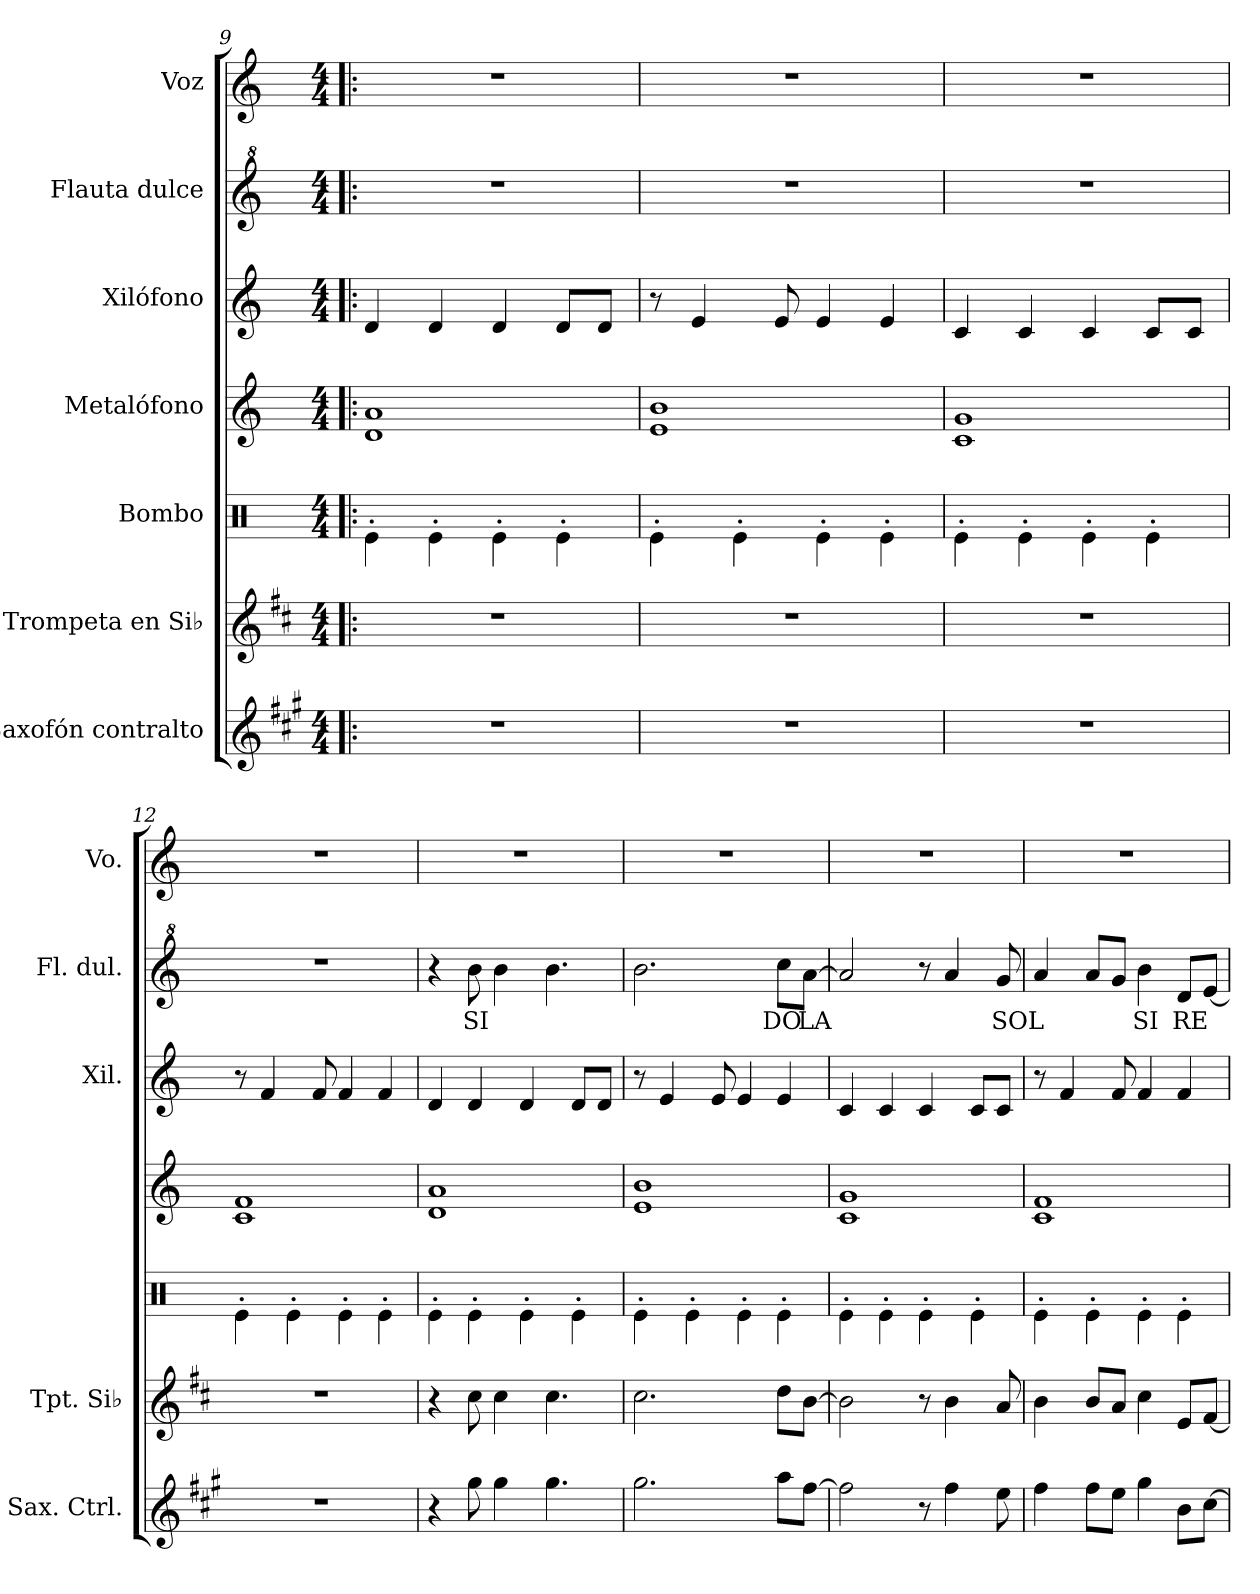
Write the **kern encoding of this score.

**kern	**kern	**kern	**kern	**kern	**kern	**text	**kern
*part7	*part6	*part5	*part4	*part3	*part2	*part2	*part1
*staff7	*staff6	*staff5	*staff4	*staff3	*staff2	*staff2	*staff1
*I"Saxofón contralto	*I"Trompeta en Si♭	*I"Bombo	*I"Metalófono	*I"Xilófono	*I"Flauta dulce	*	*I"Voz
*I'Sax. Ctrl.	*I'Tpt. Si♭	*	*	*I'Xil.	*I'Fl. dul.	*	*I'Vo.
*clefG2	*clefG2	*clefX	*clefG2	*clefG2	*clefG^2	*	*clefG2
*ITrd5c9	*ITrd1c2	*	*	*ITrd-7c-12	*	*	*
*k[]	*k[]	*k[]	*k[]	*k[]	*k[]	*	*k[]
*M4/4	*M4/4	*M4/4	*M4/4	*M4/4	*M4/4	*	*M4/4
=9!|:	=9!|:	=9!|:	=9!|:	=9!|:	=9!|:	=9!|:	=9!|:
1r	1r	4Re'\	1d 1a	4dd/	1r	.	1r
.	.	4Re'\	.	4dd/	.	.	.
.	.	4Re'\	.	4dd/	.	.	.
.	.	4Re'\	.	8dd/L	.	.	.
.	.	.	.	8dd/J	.	.	.
=10	=10	=10	=10	=10	=10	=10	=10
1r	1r	4Re'\	1e 1b	8r	1r	.	1r
.	.	.	.	4ee/	.	.	.
.	.	4Re'\	.	.	.	.	.
.	.	.	.	8ee/	.	.	.
.	.	4Re'\	.	4ee/	.	.	.
.	.	4Re'\	.	4ee/	.	.	.
!!LO:PB:g=z
=11	=11	=11	=11	=11	=11	=11	=11
1r	1r	4Re'\	1c 1g	4cc/	1r	.	1r
.	.	4Re'\	.	4cc/	.	.	.
.	.	4Re'\	.	4cc/	.	.	.
.	.	4Re'\	.	8cc/L	.	.	.
.	.	.	.	8cc/J	.	.	.
=12	=12	=12	=12	=12	=12	=12	=12
1r	1r	4Re'\	1c 1f	8r	1r	.	1r
.	.	.	.	4ff/	.	.	.
.	.	4Re'\	.	.	.	.	.
.	.	.	.	8ff/	.	.	.
.	.	4Re'\	.	4ff/	.	.	.
.	.	4Re'\	.	4ff/	.	.	.
=13	=13	=13	=13	=13	=13	=13	=13
4r	4r	4Re'\	1d 1a	4dd/	4r	.	1r
!	!	!	!	!	!	!LO:LY:b	!
8b\	8b\	4Re'\	.	4dd/	8bb\	SI	.
4b\	4b\	.	.	.	4bb\	.	.
.	.	4Re'\	.	4dd/	.	.	.
4.b\	4.b\	.	.	.	4.bb\	.	.
.	.	4Re'\	.	8dd/L	.	.	.
.	.	.	.	8dd/J	.	.	.
=14	=14	=14	=14	=14	=14	=14	=14
2.b\	2.b\	4Re'\	1e 1b	8r	2.bb\	.	1r
.	.	.	.	4ee/	.	.	.
.	.	4Re'\	.	.	.	.	.
.	.	.	.	8ee/	.	.	.
.	.	4Re'\	.	4ee/	.	.	.
!	!	!	!	!	!	!LO:LY:b	!
8cc\L	8cc\L	4Re'\	.	4ee/	8ccc\L	DO	.
!	!	!	!	!	!	!LO:LY:b	!
[8a\J	[8a\J	.	.	.	[8aa\J	LA	.
=15	=15	=15	=15	=15	=15	=15	=15
2a\]	2a\]	4Re'\	1c 1g	4cc/	2aa/]	.	1r
.	.	4Re'\	.	4cc/	.	.	.
8r	8r	4Re'\	.	4cc/	8r	.	.
4a\	4a\	.	.	.	4aa/	.	.
.	.	4Re'\	.	8cc/L	.	.	.
!	!	!	!	!	!	!LO:LY:b	!
8g\	8g/	.	.	8cc/J	8gg/	SOL	.
!!LO:PB:g=z
=16	=16	=16	=16	=16	=16	=16	=16
4a\	4a\	4Re'\	1c 1f	8r	4aa/	.	1r
.	.	.	.	4ff/	.	.	.
8a\L	8a/L	4Re'\	.	.	8aa/L	.	.
8g\J	8g/J	.	.	8ff/	8gg/J	.	.
!	!	!	!	!	!	!LO:LY:b	!
4b\	4b\	4Re'\	.	4ff/	4bb\	SI	.
!	!	!	!	!	!	!LO:LY:b	!
8d\L	8d/L	4Re'\	.	4ff/	8dd/L	RE	.
[8e\J	[8e/J	.	.	.	[8ee/J	.	.
=	=	=	=	=	=	=	=
*-	*-	*-	*-	*-	*-	*-	*-
